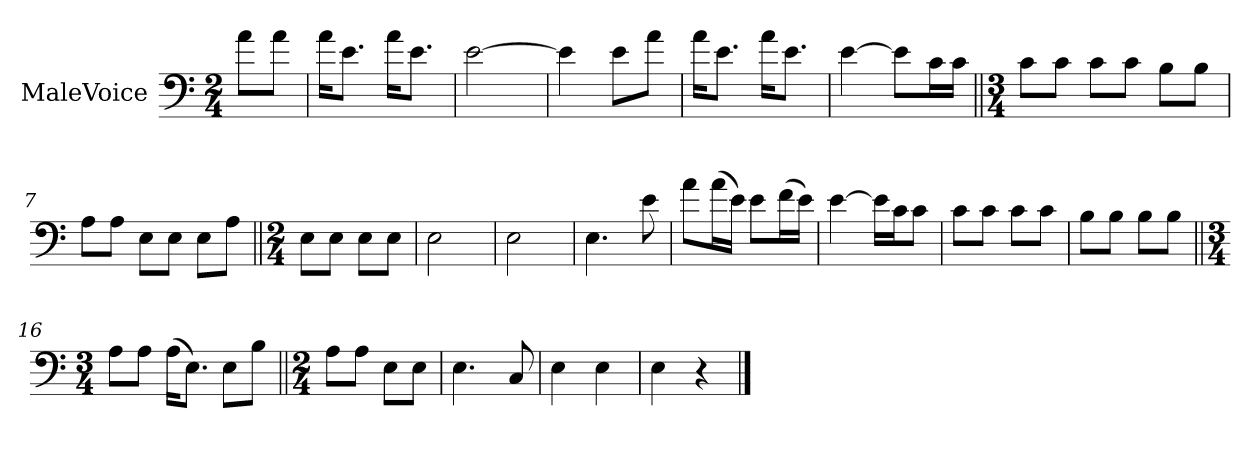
**kern
*part1
*staff1
*I"MaleVoice
*clefF4
*M2/4
*MM66
=
8a\L
8a\J
=1
16a\KL
8.e\J
16a\KL
8.e\J
=2
[2e
=3
4e]
8e\L
8a\J
=4
16a\KL
8.e\J
16a\KL
8.e\J
=5
[4e
8e\L]
16c\L
16c\JJ
=6||
*M3/4
8c\L
8c\J
8c\L
8c\J
8B\L
8B\J
=7
8A\L
8A\J
8E\L
8E\J
8E\L
8A\J
=8||
*M2/4
8E\L
8E\J
8E\L
8E\J
=9
2E
=10
2E
=11
4.E
8e
=12
8a\L
(16a\L
16e\JJ)
8e\L
(16f\L
16e\JJ)
=13
[4e
16e\LL]
16c\J
8c\J
=14
8c\L
8c\J
8c\L
8c\J
=15
8B\L
8B\J
8B\L
8B\J
=16||
*M3/4
8A\L
8A\J
(16A\KL
8.E\J)
8E\L
8B\J
=17||
*M2/4
8A\L
8A\J
8E\L
8E\J
=18
4.E
8C
=19
4E
4E
=20
4E
4r
==
*-
